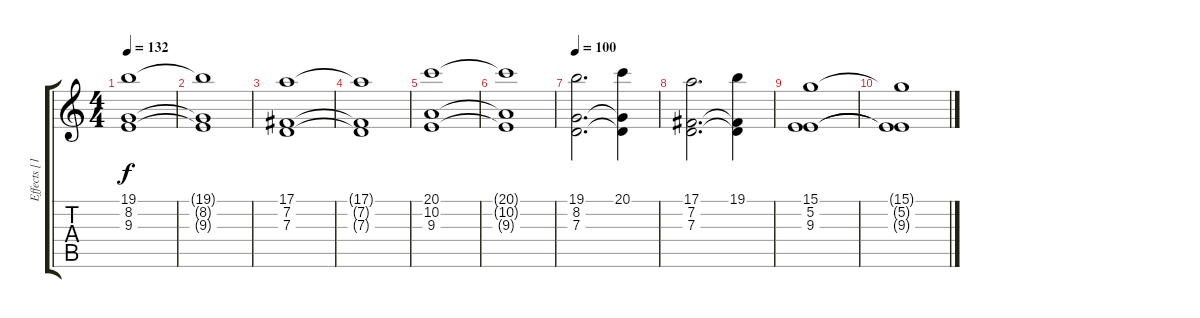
\track ("Effects [1]" "Effects [1") {instrument choiraahs}
\staff {score tabs}
\tuning (E4 B3 G3 D3 A2 E2) {hide}
\ts (4 4)
\tempo 132
\clef g2
\ks c
(19.1 8.2 9.3).1{dy f} |
(19.1{t} 8.2{t} 9.3{t}).1 |
(17.1 7.2 7.3).1 |
(17.1{t} 7.2{t} 7.3{t}).1 |
(20.1 10.2 9.3).1 |
(20.1{t} 10.2{t} 9.3{t}).1 |
\tempo 100
(19.1 8.2 7.3).2{d} (20.1 8.2{t} 7.3{t}).4 |
(17.1 7.2 7.3).2{d} (19.1 7.2{t} 7.3{t}).4 |
(15.1 5.2 9.3).1 |
(15.1{t} 5.2{t} 9.3{t}).1
